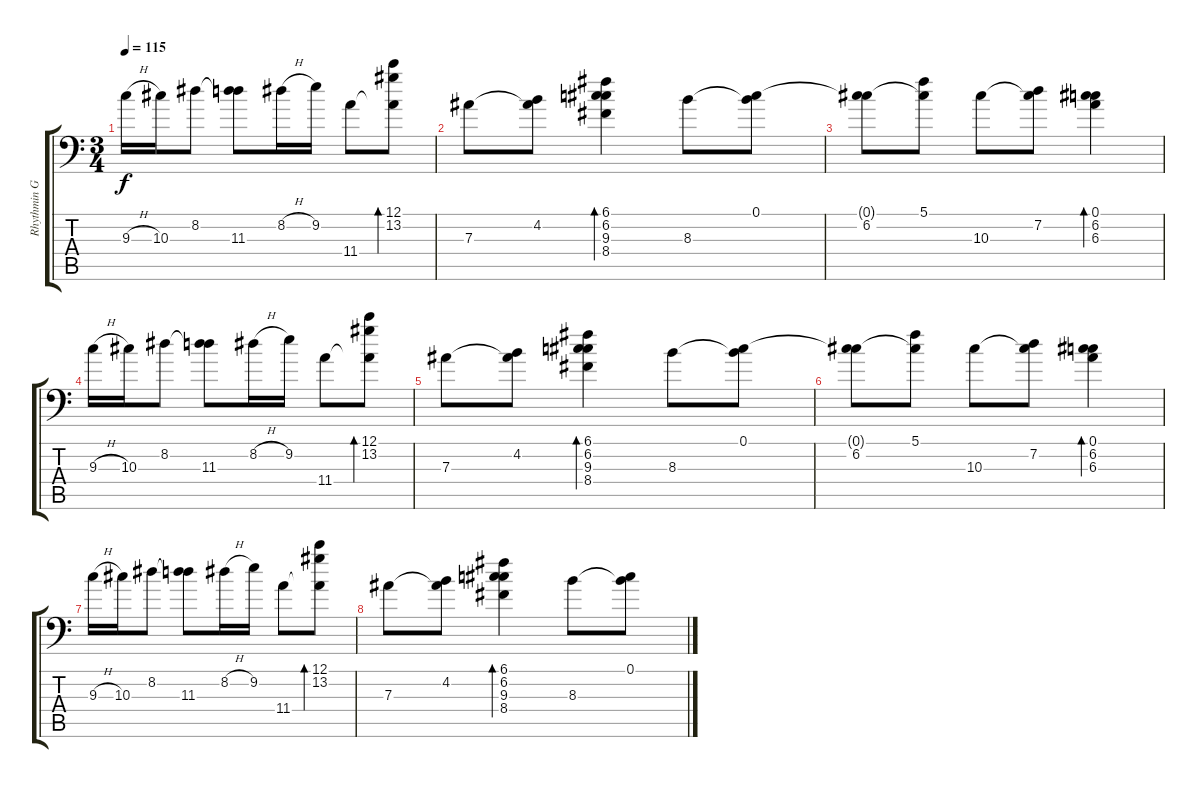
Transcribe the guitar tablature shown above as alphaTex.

\track ("Rhythmin Guitar #1" "Rhythmin G") {instrument overdrivenguitar}
\staff {score tabs}
\tuning (C4 G3 Eb3 Bb2 F2 Bb1) {hide}
\ts (3 4)
\tempo 115
\clef f4
\ks c
9.3{h}.16{dy f} 10.3.16 8.2.8 (8.2{t} 11.3).8 8.2{h}.16 9.2.16 11.4.8 (12.1 13.2 11.4{t}).8{bd 240} |
7.3.8 (4.2 7.3{t}).8 (6.1 6.2 9.3 8.4).4{bd 30} 8.3.8 (0.1 8.3{t}).8 |
(0.1{t} 6.2).8 (5.1 6.2{t}).8 10.3.8 (7.2 10.3{t}).8 (0.1 6.2 6.3).4{bd 30} |
9.3{h}.16 10.3.16 8.2.8 (8.2{t} 11.3).8 8.2{h}.16 9.2.16 11.4.8 (12.1 13.2 11.4{t}).8{bd 240} |
7.3.8 (4.2 7.3{t}).8 (6.1 6.2 9.3 8.4).4{bd 30} 8.3.8 (0.1 8.3{t}).8 |
(0.1{t} 6.2).8 (5.1 6.2{t}).8 10.3.8 (7.2 10.3{t}).8 (0.1 6.2 6.3).4{bd 30} |
9.3{h}.16 10.3.16 8.2.8 (8.2{t} 11.3).8 8.2{h}.16 9.2.16 11.4.8 (12.1 13.2 11.4{t}).8{bd 240} |
7.3.8 (4.2 7.3{t}).8 (6.1 6.2 9.3 8.4).4{bd 30} 8.3.8 (0.1 8.3{t}).8
